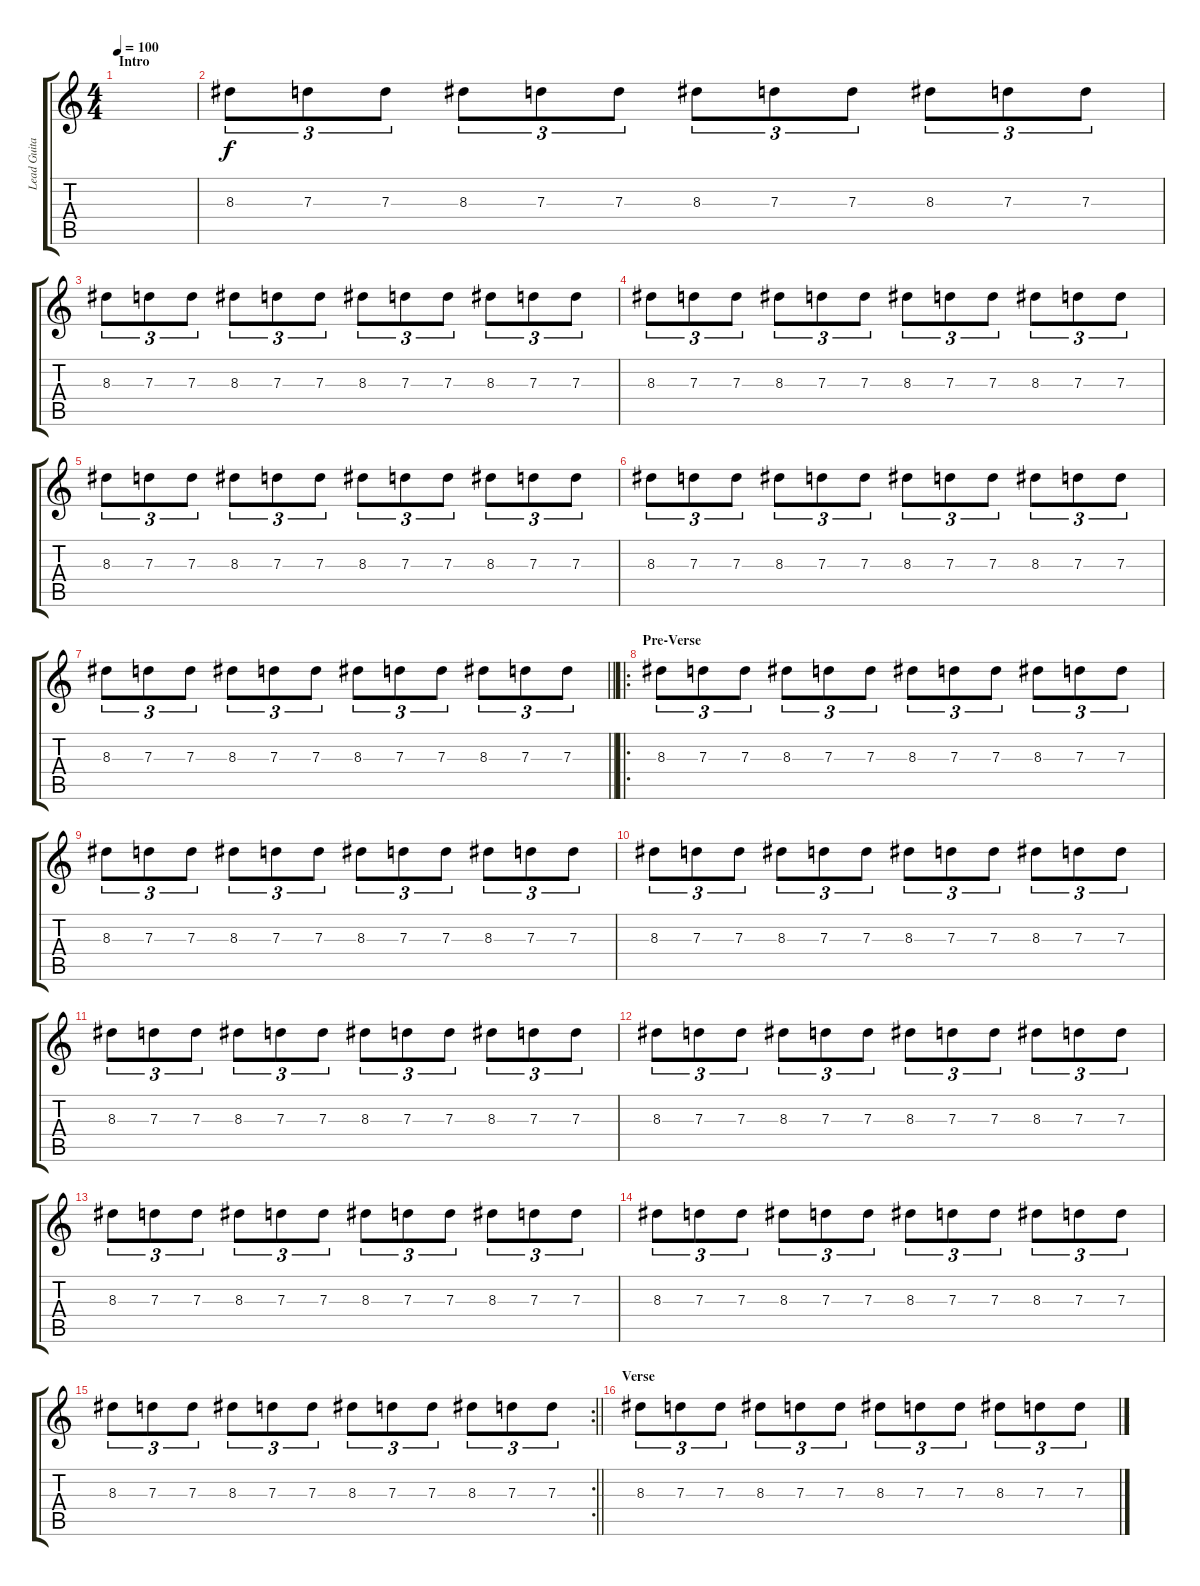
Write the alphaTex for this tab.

\track ("Lead Guitar" "Lead Guita") {instrument overdrivenguitar}
\staff {score tabs}
\tuning (E4 B3 G3 D3 A2 D2) {hide}
\ts (4 4)
\section ("" "Intro")
\tempo 100
\clef g2
\ks c
|
8.3.8{tu (3 2) volume 15} 7.3.8{tu (3 2)} 7.3.8{tu (3 2)} 8.3.8{tu (3 2)} 7.3.8{tu (3 2)} 7.3.8{tu (3 2)} 8.3.8{tu (3 2)} 7.3.8{tu (3 2)} 7.3.8{tu (3 2)} 8.3.8{tu (3 2)} 7.3.8{tu (3 2)} 7.3.8{tu (3 2)} |
8.3.8{tu (3 2)} 7.3.8{tu (3 2)} 7.3.8{tu (3 2)} 8.3.8{tu (3 2)} 7.3.8{tu (3 2)} 7.3.8{tu (3 2)} 8.3.8{tu (3 2)} 7.3.8{tu (3 2)} 7.3.8{tu (3 2)} 8.3.8{tu (3 2)} 7.3.8{tu (3 2)} 7.3.8{tu (3 2)} |
8.3.8{tu (3 2)} 7.3.8{tu (3 2)} 7.3.8{tu (3 2)} 8.3.8{tu (3 2)} 7.3.8{tu (3 2)} 7.3.8{tu (3 2)} 8.3.8{tu (3 2)} 7.3.8{tu (3 2)} 7.3.8{tu (3 2)} 8.3.8{tu (3 2)} 7.3.8{tu (3 2)} 7.3.8{tu (3 2)} |
8.3.8{tu (3 2)} 7.3.8{tu (3 2)} 7.3.8{tu (3 2)} 8.3.8{tu (3 2)} 7.3.8{tu (3 2)} 7.3.8{tu (3 2)} 8.3.8{tu (3 2)} 7.3.8{tu (3 2)} 7.3.8{tu (3 2)} 8.3.8{tu (3 2)} 7.3.8{tu (3 2)} 7.3.8{tu (3 2)} |
8.3.8{tu (3 2)} 7.3.8{tu (3 2)} 7.3.8{tu (3 2)} 8.3.8{tu (3 2)} 7.3.8{tu (3 2)} 7.3.8{tu (3 2)} 8.3.8{tu (3 2)} 7.3.8{tu (3 2)} 7.3.8{tu (3 2)} 8.3.8{tu (3 2)} 7.3.8{tu (3 2)} 7.3.8{tu (3 2)} |
\barLineRight lightlight
8.3.8{tu (3 2)} 7.3.8{tu (3 2)} 7.3.8{tu (3 2)} 8.3.8{tu (3 2)} 7.3.8{tu (3 2)} 7.3.8{tu (3 2)} 8.3.8{tu (3 2)} 7.3.8{tu (3 2)} 7.3.8{tu (3 2)} 8.3.8{tu (3 2)} 7.3.8{tu (3 2)} 7.3.8{tu (3 2)} |
\ro
\section ("" "Pre-Verse")
8.3.8{tu (3 2)} 7.3.8{tu (3 2)} 7.3.8{tu (3 2)} 8.3.8{tu (3 2)} 7.3.8{tu (3 2)} 7.3.8{tu (3 2)} 8.3.8{tu (3 2)} 7.3.8{tu (3 2)} 7.3.8{tu (3 2)} 8.3.8{tu (3 2)} 7.3.8{tu (3 2)} 7.3.8{tu (3 2)} |
8.3.8{tu (3 2)} 7.3.8{tu (3 2)} 7.3.8{tu (3 2)} 8.3.8{tu (3 2)} 7.3.8{tu (3 2)} 7.3.8{tu (3 2)} 8.3.8{tu (3 2)} 7.3.8{tu (3 2)} 7.3.8{tu (3 2)} 8.3.8{tu (3 2)} 7.3.8{tu (3 2)} 7.3.8{tu (3 2)} |
8.3.8{tu (3 2)} 7.3.8{tu (3 2)} 7.3.8{tu (3 2)} 8.3.8{tu (3 2)} 7.3.8{tu (3 2)} 7.3.8{tu (3 2)} 8.3.8{tu (3 2)} 7.3.8{tu (3 2)} 7.3.8{tu (3 2)} 8.3.8{tu (3 2)} 7.3.8{tu (3 2)} 7.3.8{tu (3 2)} |
8.3.8{tu (3 2)} 7.3.8{tu (3 2)} 7.3.8{tu (3 2)} 8.3.8{tu (3 2)} 7.3.8{tu (3 2)} 7.3.8{tu (3 2)} 8.3.8{tu (3 2)} 7.3.8{tu (3 2)} 7.3.8{tu (3 2)} 8.3.8{tu (3 2)} 7.3.8{tu (3 2)} 7.3.8{tu (3 2)} |
8.3.8{tu (3 2)} 7.3.8{tu (3 2)} 7.3.8{tu (3 2)} 8.3.8{tu (3 2)} 7.3.8{tu (3 2)} 7.3.8{tu (3 2)} 8.3.8{tu (3 2)} 7.3.8{tu (3 2)} 7.3.8{tu (3 2)} 8.3.8{tu (3 2)} 7.3.8{tu (3 2)} 7.3.8{tu (3 2)} |
8.3.8{tu (3 2)} 7.3.8{tu (3 2)} 7.3.8{tu (3 2)} 8.3.8{tu (3 2)} 7.3.8{tu (3 2)} 7.3.8{tu (3 2)} 8.3.8{tu (3 2)} 7.3.8{tu (3 2)} 7.3.8{tu (3 2)} 8.3.8{tu (3 2)} 7.3.8{tu (3 2)} 7.3.8{tu (3 2)} |
8.3.8{tu (3 2)} 7.3.8{tu (3 2)} 7.3.8{tu (3 2)} 8.3.8{tu (3 2)} 7.3.8{tu (3 2)} 7.3.8{tu (3 2)} 8.3.8{tu (3 2)} 7.3.8{tu (3 2)} 7.3.8{tu (3 2)} 8.3.8{tu (3 2)} 7.3.8{tu (3 2)} 7.3.8{tu (3 2)} |
\rc 2
\barLineRight lightlight
8.3.8{tu (3 2)} 7.3.8{tu (3 2)} 7.3.8{tu (3 2)} 8.3.8{tu (3 2)} 7.3.8{tu (3 2)} 7.3.8{tu (3 2)} 8.3.8{tu (3 2)} 7.3.8{tu (3 2)} 7.3.8{tu (3 2)} 8.3.8{tu (3 2)} 7.3.8{tu (3 2)} 7.3.8{tu (3 2)} |
\section ("" "Verse")
8.3.8{tu (3 2) volume 10} 7.3.8{tu (3 2)} 7.3.8{tu (3 2)} 8.3.8{tu (3 2)} 7.3.8{tu (3 2)} 7.3.8{tu (3 2)} 8.3.8{tu (3 2)} 7.3.8{tu (3 2)} 7.3.8{tu (3 2)} 8.3.8{tu (3 2)} 7.3.8{tu (3 2)} 7.3.8{tu (3 2)}
